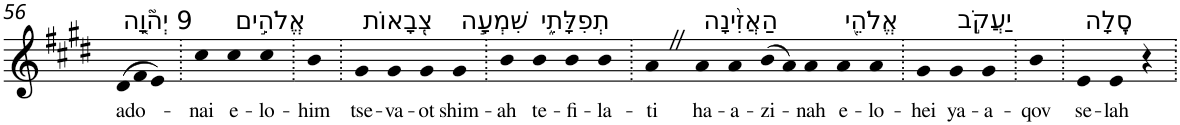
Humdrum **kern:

**kern	**text
*part1	*part1
*staff1	*staff1
*I"Piano	*
*I'Pno	*
!!LO:PB:g=z
*clefG2	*
*k[f#c#g#d#]	*
*E:	*
*Xtuplet	*
=56	=56
!LO:TX:a:t=9 יְה֘וָ֤ה	!
!	!LO:LY:b
(>12d#	ado-
12f#	.
12e)	.
=57.	=57.
!	!LO:LY:b
4cc#	-nai
!LO:TX:a:t=אֱלֹהִ֣ים	!
!	!LO:LY:b
4cc#	e-
!	!LO:LY:b
4cc#	-lo-
=58.	=58.
!	!LO:LY:b
4b	-him
=59.	=59.
!LO:TX:a:t=צְ֭בָאוֹת	!
!	!LO:LY:b
4g#	tse-
!	!LO:LY:b
4g#	-va-
!	!LO:LY:b
4g#	-ot
!LO:TX:a:t=שִׁמְעָ֣ה	!
!	!LO:LY:b
4g#	shim-
=60.	=60.
!	!LO:LY:b
4b	-ah
!LO:TX:a:t=תְפִלָּתִ֑י	!
!	!LO:LY:b
4b	te-
!	!LO:LY:b
4b	-fi-
!	!LO:LY:b
4b	-la-
=61.	=61.
!	!LO:LY:b
4aZ	-ti
!LO:TX:a:t=הַאֲזִ֨ינָה	!
!	!LO:LY:b
4a	ha-
!	!LO:LY:b
4a	-a-
!	!LO:LY:b
(>8b	-zi-
8a)	.
!	!LO:LY:b
4a	-nah
!LO:TX:a:t=אֱלֹהֵ֖י	!
!	!LO:LY:b
4a	e-
!	!LO:LY:b
4a	-lo-
=62.	=62.
!	!LO:LY:b
4g#	-hei
!LO:TX:a:t=יַעֲקֹ֣ב	!
!	!LO:LY:b
4g#	ya-
!	!LO:LY:b
4g#	-a-
=63.	=63.
!	!LO:LY:b
4b	-qov
=64.	=64.
!LO:TX:a:t=סֶֽלָה	!
!	!LO:LY:b
4e	se-
!	!LO:LY:b
4e	-lah
4r	.
=.	=.
*-	*-
